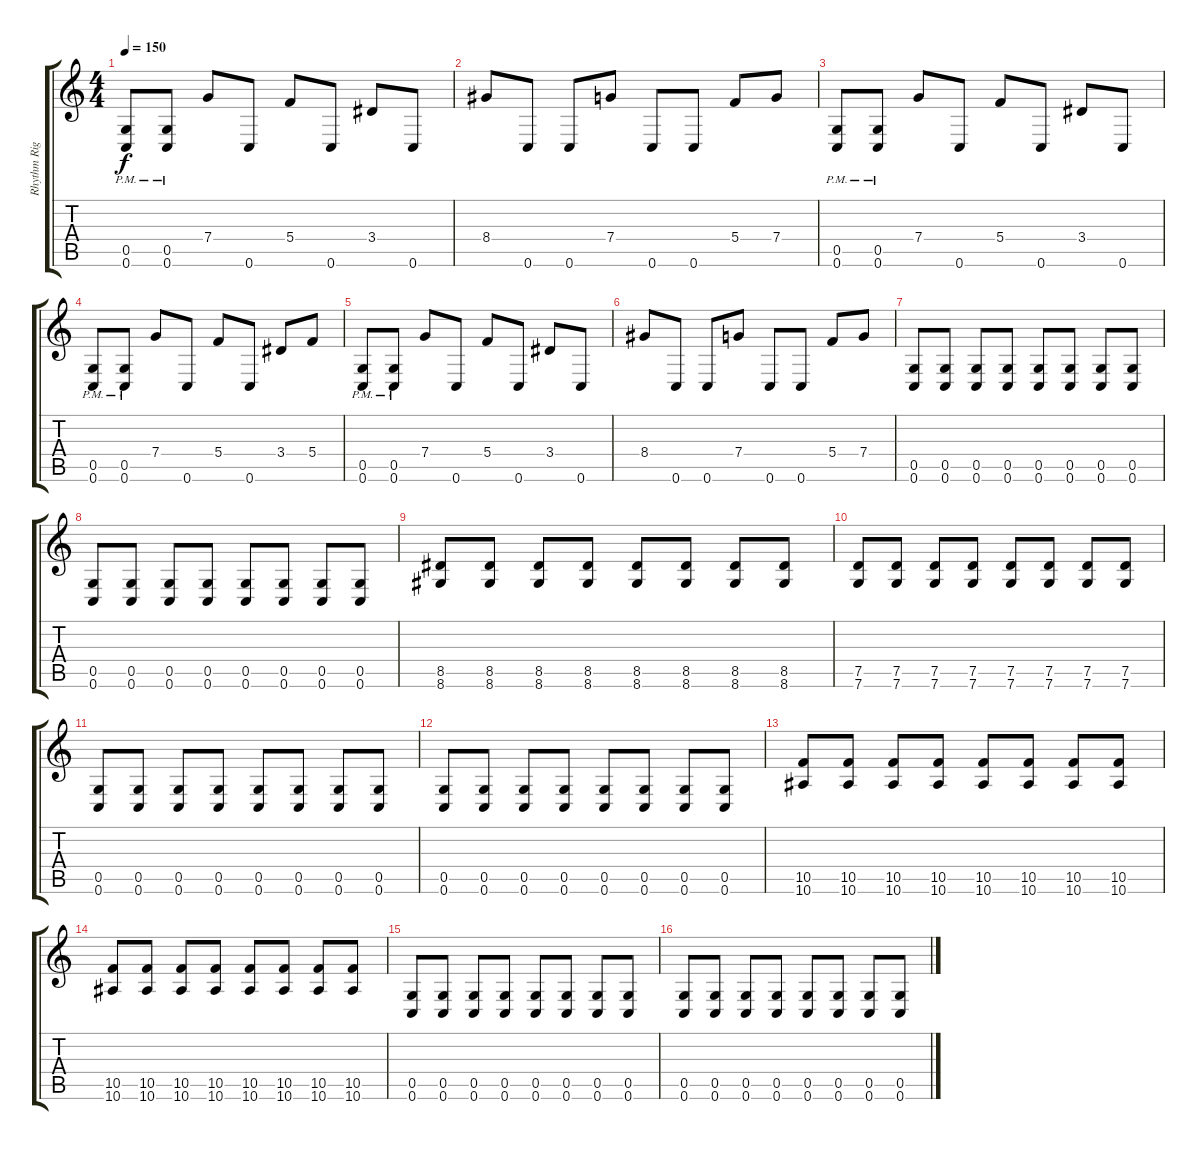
\track ("Rhythm Right" "Rhythm Rig") {instrument distortionguitar}
\staff {score tabs}
\tuning (D4 A3 F3 C3 G2 C2) {hide}
\ts (4 4)
\tempo 150
\clef g2
\ks c
(0.5{pm} 0.6{pm}).8{dy f} (0.5{pm} 0.6{pm}).8 7.4.8 0.6.8 5.4.8 0.6.8 3.4.8 0.6.8 |
8.4.8 0.6.8 0.6.8 7.4.8 0.6.8 0.6.8 5.4.8 7.4.8 |
(0.5{pm} 0.6{pm}).8 (0.5{pm} 0.6{pm}).8 7.4.8 0.6.8 5.4.8 0.6.8 3.4.8 0.6.8 |
(0.5{pm} 0.6{pm}).8 (0.5{pm} 0.6{pm}).8 7.4.8 0.6.8 5.4.8 0.6.8 3.4.8 5.4.8 |
(0.5{pm} 0.6{pm}).8 (0.5{pm} 0.6{pm}).8 7.4.8 0.6.8 5.4.8 0.6.8 3.4.8 0.6.8 |
8.4.8 0.6.8 0.6.8 7.4.8 0.6.8 0.6.8 5.4.8 7.4.8 |
(0.5 0.6).8 (0.5 0.6).8 (0.5 0.6).8 (0.5 0.6).8 (0.5 0.6).8 (0.5 0.6).8 (0.5 0.6).8 (0.5 0.6).8 |
(0.5 0.6).8 (0.5 0.6).8 (0.5 0.6).8 (0.5 0.6).8 (0.5 0.6).8 (0.5 0.6).8 (0.5 0.6).8 (0.5 0.6).8 |
(8.5 8.6).8 (8.5 8.6).8 (8.5 8.6).8 (8.5 8.6).8 (8.5 8.6).8 (8.5 8.6).8 (8.5 8.6).8 (8.5 8.6).8 |
(7.5 7.6).8 (7.5 7.6).8 (7.5 7.6).8 (7.5 7.6).8 (7.5 7.6).8 (7.5 7.6).8 (7.5 7.6).8 (7.5 7.6).8 |
(0.5 0.6).8 (0.5 0.6).8 (0.5 0.6).8 (0.5 0.6).8 (0.5 0.6).8 (0.5 0.6).8 (0.5 0.6).8 (0.5 0.6).8 |
(0.5 0.6).8 (0.5 0.6).8 (0.5 0.6).8 (0.5 0.6).8 (0.5 0.6).8 (0.5 0.6).8 (0.5 0.6).8 (0.5 0.6).8 |
(10.5 10.6).8 (10.5 10.6).8 (10.5 10.6).8 (10.5 10.6).8 (10.5 10.6).8 (10.5 10.6).8 (10.5 10.6).8 (10.5 10.6).8 |
(10.5 10.6).8 (10.5 10.6).8 (10.5 10.6).8 (10.5 10.6).8 (10.5 10.6).8 (10.5 10.6).8 (10.5 10.6).8 (10.5 10.6).8 |
(0.5 0.6).8 (0.5 0.6).8 (0.5 0.6).8 (0.5 0.6).8 (0.5 0.6).8 (0.5 0.6).8 (0.5 0.6).8 (0.5 0.6).8 |
(0.5 0.6).8 (0.5 0.6).8 (0.5 0.6).8 (0.5 0.6).8 (0.5 0.6).8 (0.5 0.6).8 (0.5 0.6).8 (0.5 0.6).8
